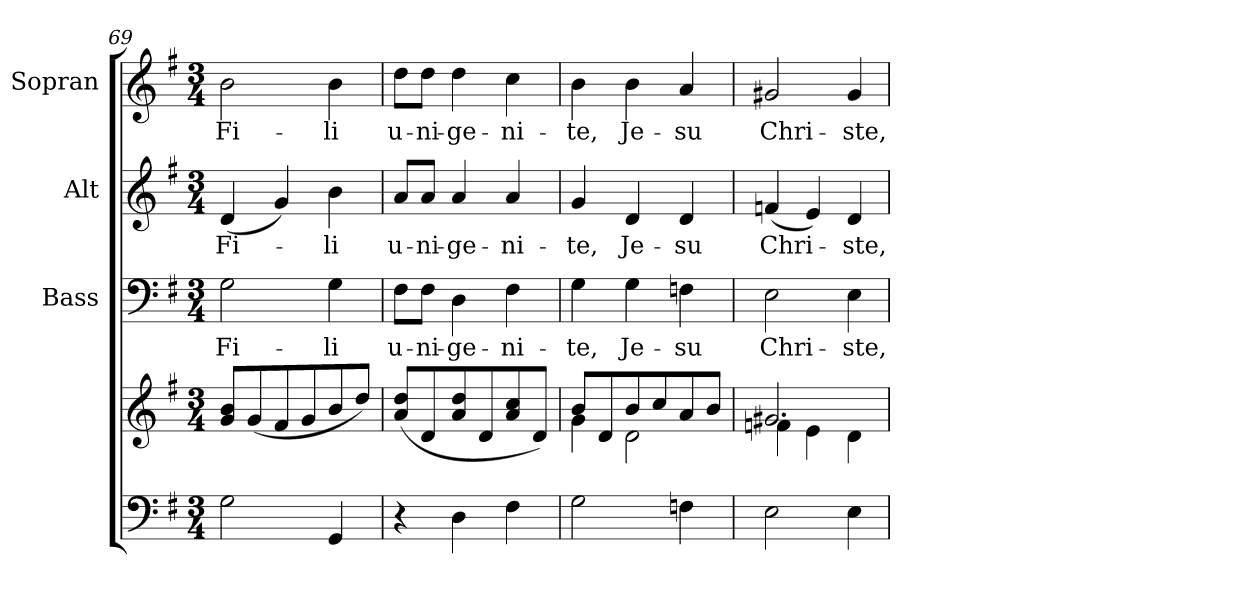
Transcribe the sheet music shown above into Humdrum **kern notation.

**kern	**kern	**kern	**text	**kern	**text	**kern	**text
*part4	*part4	*part3	*part3	*part2	*part2	*part1	*part1
*staff5	*staff4	*staff3	*staff3	*staff2	*staff2	*staff1	*staff1
*	*	*I"Bass	*	*I"Alt	*	*I"Sopran	*
*	*	*I'B.	*	*I'A.	*	*I'S.	*
*clefF4	*clefG2	*clefF4	*	*clefG2	*	*clefG2	*
*k[f#]	*k[f#]	*k[f#]	*	*k[f#]	*	*k[f#]	*
*G:	*G:	*G:	*	*G:	*	*G:	*
*M3/4	*M3/4	*M3/4	*	*M3/4	*	*M3/4	*
=69	=69	=69	=69	=69	=69	=69	=69
!	!	!	!LO:LY:b	!	!LO:LY:b	!	!LO:LY:b
2G\	8g/ 8b/L	2G\	Fi-	(<4d/	Fi-	2b\	Fi-
.	(<8g/	.	.	.	.	.	.
.	8f#/	.	.	4g/)	.	.	.
.	8g/	.	.	.	.	.	.
!	!	!	!LO:LY:b	!	!LO:LY:b	!	!LO:LY:b
4GG/	8b/	4G\	-li	4b\	-li	4b\	-li
.	8dd/J)	.	.	.	.	.	.
=70	=70	=70	=70	=70	=70	=70	=70
!	!	!	!LO:LY:b	!	!LO:LY:b	!	!LO:LY:b
4r	(<8a/ 8dd/L	8F#\L	u-	8a/L	u-	8dd\L	u-
!	!	!	!LO:LY:b	!	!LO:LY:b	!	!LO:LY:b
.	8d/	8F#\J	-ni-	8a/J	-ni-	8dd\J	-ni-
!	!	!	!LO:LY:b	!	!LO:LY:b	!	!LO:LY:b
4D\	8a/ 8dd/	4D\	-ge-	4a/	-ge-	4dd\	-ge-
.	8d/	.	.	.	.	.	.
!	!	!	!LO:LY:b	!	!LO:LY:b	!	!LO:LY:b
4F#\	8a/ 8cc/	4F#\	-ni-	4a/	-ni-	4cc\	-ni-
.	8d/J)	.	.	.	.	.	.
=71	=71	=71	=71	=71	=71	=71	=71
*	*^	*	*	*	*	*	*
!	!	!	!	!LO:LY:b	!	!LO:LY:b	!	!LO:LY:b
2G\	8b/L	4g\	4G\	-te,	4g/	-te,	4b\	-te,
.	8d/	.	.	.	.	.	.	.
!	!	!	!	!LO:LY:b	!	!LO:LY:b	!	!LO:LY:b
.	8b/	2d\	4G\	Je-	4d/	Je-	4b\	Je-
.	8cc/	.	.	.	.	.	.	.
!	!	!	!	!LO:LY:b	!	!LO:LY:b	!	!LO:LY:b
4Fn\	8a/	.	4Fn\	-su	4d/	-su	4a/	-su
.	8b/J	.	.	.	.	.	.	.
=72	=72	=72	=72	=72	=72	=72	=72	=72
!	!	!	!	!LO:LY:b	!	!LO:LY:b	!	!LO:LY:b
2E\	2.g#X/	4fn\	2E\	Chri-	(<4fn/	Chri-	2g#X/	Chri-
.	.	4e\	.	.	4e/)	.	.	.
!	!	!	!	!LO:LY:b	!	!LO:LY:b	!	!LO:LY:b
4E\	.	4d\	4E\	-ste,	4d/	-ste,	4g#/	-ste,
*	*v	*v	*	*	*	*	*	*
=	=	=	=	=	=	=	=
*-	*-	*-	*-	*-	*-	*-	*-
